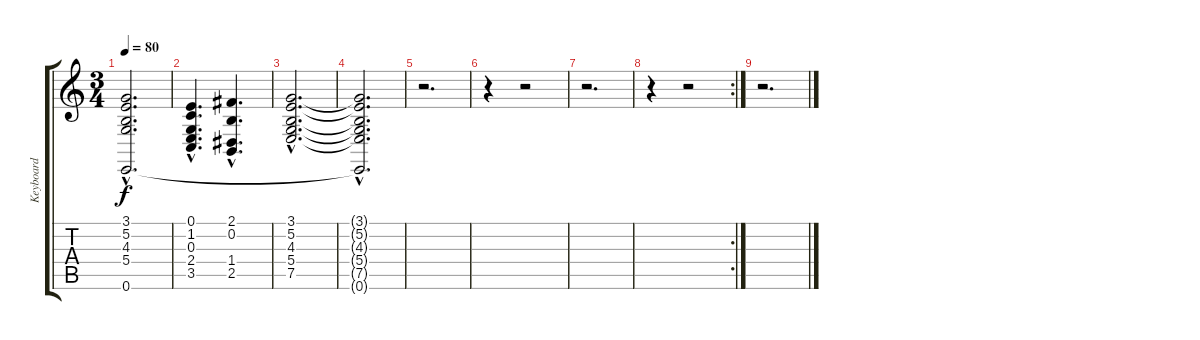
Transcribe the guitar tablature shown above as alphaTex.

\track ("Keyboard" "Keyboard") {instrument choiraahs}
\staff {score tabs}
\tuning (E4 B3 G3 D3 A2 E2) {hide}
\ts (3 4)
\tempo 80
\clef g2
\ks c
(3.1{hac} 5.2{hac} 4.3{hac} 5.4{hac} 0.6{hac}).2{d dy f} |
(0.1{hac} 1.2{hac} 0.3{hac} 2.4{hac} 3.5{hac}).4{d} (2.1{hac} 0.2{hac} 1.4{hac} 2.5{hac}).4{d} |
(3.1{hac} 5.2{hac} 4.3{hac} 5.4{hac} 7.5{hac}).2{d} |
(3.1{hac t} 5.2{hac t} 4.3{hac t} 5.4{hac t} 7.5{hac t} 0.6{hac t}).2{d} |
r.2{d} |
r.4 r.2 |
r.2{d} |
\rc 2
r.4 r.2 |
r.2{d}
